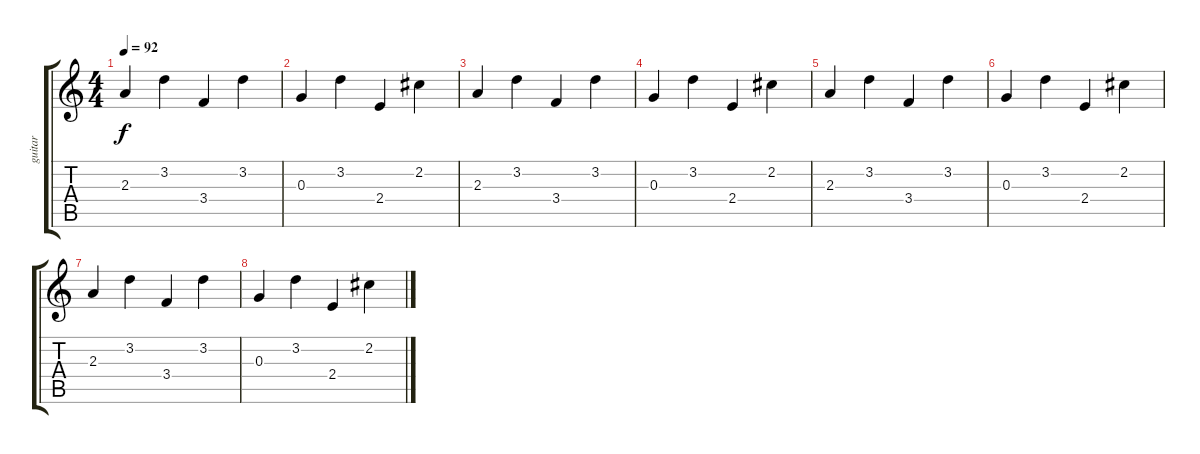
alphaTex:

\track ("guitar" "guitar") {instrument electricguitarclean}
\staff {score tabs}
\tuning (E4 B3 G3 D3 A2 E2) {hide}
\ts (4 4)
\tempo 92
\clef g2
\ks c
2.3.4{dy f} 3.2.4 3.4.4 3.2.4 |
0.3.4 3.2.4 2.4.4 2.2.4 |
2.3.4 3.2.4 3.4.4 3.2.4 |
0.3.4 3.2.4 2.4.4 2.2.4 |
2.3.4 3.2.4 3.4.4 3.2.4 |
0.3.4 3.2.4 2.4.4 2.2.4 |
2.3.4 3.2.4 3.4.4 3.2.4 |
0.3.4 3.2.4 2.4.4 2.2.4
